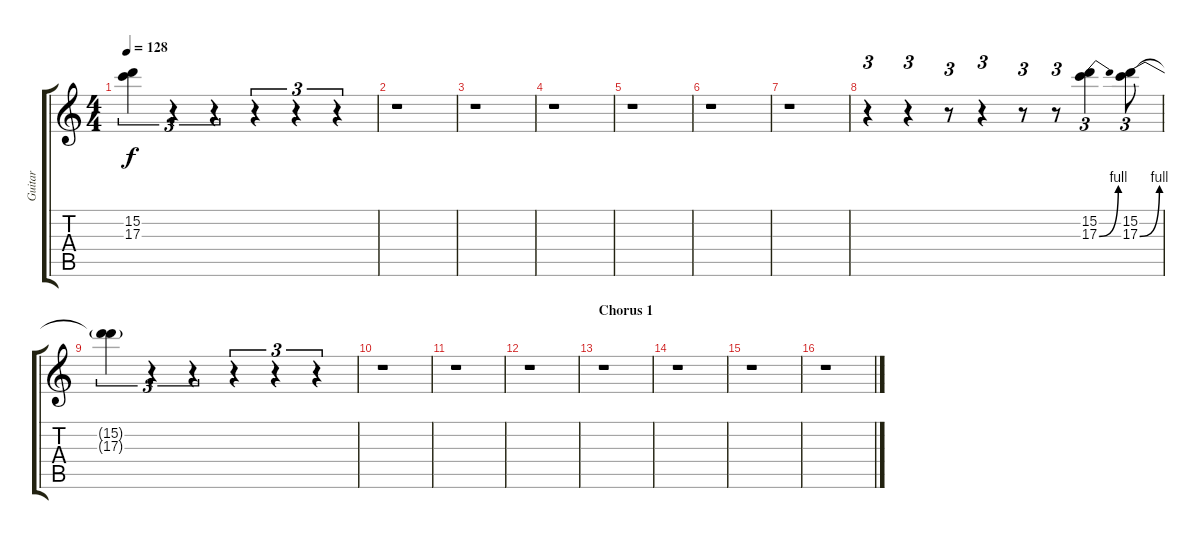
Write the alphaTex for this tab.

\track ("Guitar" "Guitar") {instrument distortionguitar}
\staff {score tabs}
\tuning (E4 B3 G3 D3 A2 D2) {hide}
\ts (4 4)
\tempo 128
\clef g2
\ks c
(15.2{t} 17.3{t}).4{tu (3 2) dy f} r.4{tu (3 2)} r.4{tu (3 2)} r.4{tu (3 2)} r.4{tu (3 2)} r.4{tu (3 2)} |
r.1 |
r.1 |
r.1 |
r.1 |
r.1 |
r.1 |
r.4{tu (3 2)} r.4{tu (3 2)} r.8{tu (3 2)} r.4{tu (3 2)} r.8{tu (3 2)} r.8{tu (3 2)} (15.2 17.3{be (bend 0 0 60 4)}).4{tu (3 2)} (15.2 17.3{be (bend 0 0 60 4)}).8{tu (3 2)} |
(15.2{t} 17.3{t}).4{tu (3 2)} r.4{tu (3 2)} r.4{tu (3 2)} r.4{tu (3 2)} r.4{tu (3 2)} r.4{tu (3 2)} |
r.1 |
r.1 |
r.1 |
\section ("" "Chorus 1")
r.1 |
r.1 |
r.1 |
r.1
